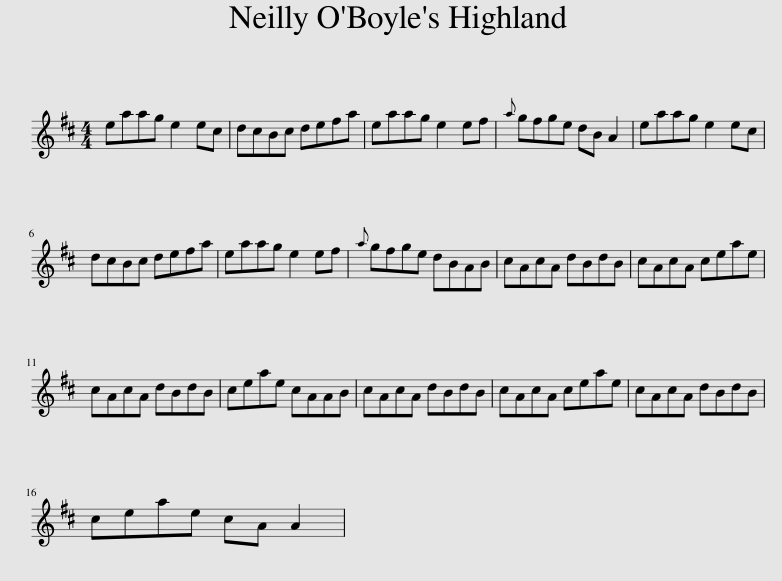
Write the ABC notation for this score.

X:1
L:1/8
M:4/4
I:linebreak $
K:D
V:1 treble
V:1
 eaag e2 ec | dcBc defa | eaag e2 ef |{a} gfge dB A2 | eaag e2 ec |$ %5
 dcBc defa | eaag e2 ef |{a} gfge dBAB | cAcA dBdB | cAcA ceae |$ %10
 cAcA dBdB | ceae cAAB | cAcA dBdB | cAcA ceae | cAcA dBdB |$ %15
 ceae cA A2 | %16
